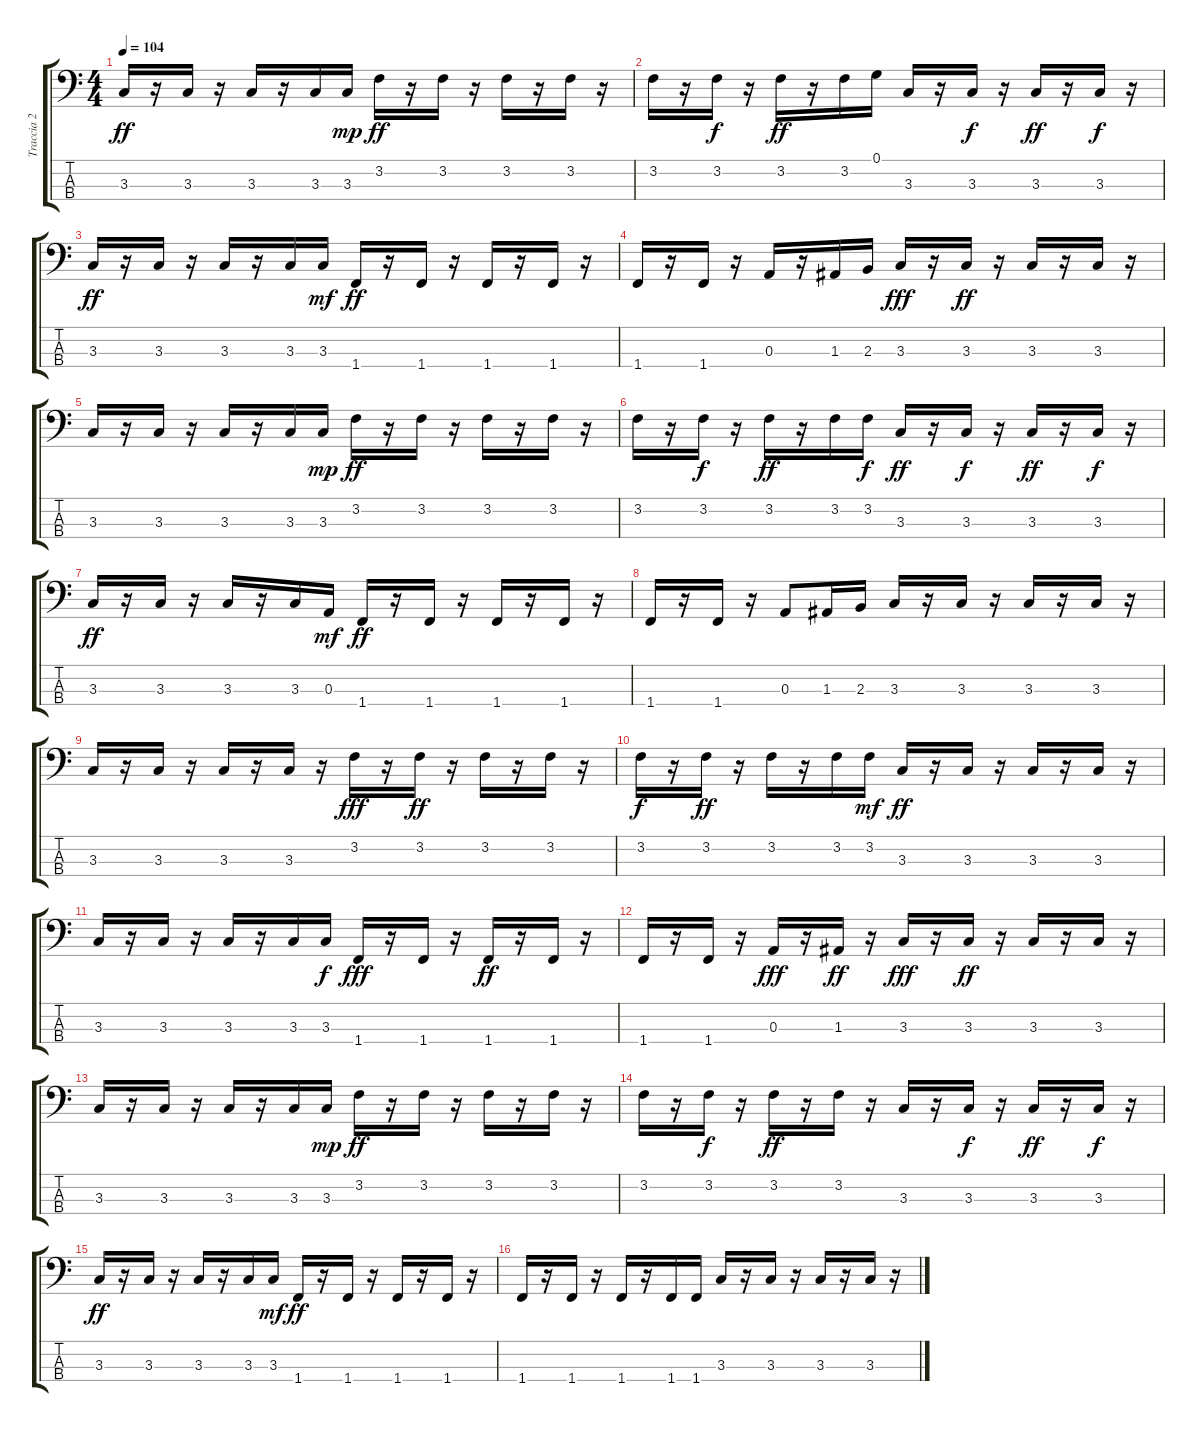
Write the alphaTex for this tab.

\track ("Traccia 2" "Traccia 2") {instrument electricbassfinger}
\staff {score tabs}
\tuning (G2 D2 A1 E1) {hide}
\ts (4 4)
\tempo 104
\clef f4
\ks c
3.3.16{dy ff} r.16 3.3.16 r.16 3.3.16 r.16 3.3.16 3.3.16{dy mp} 3.2.16{dy ff} r.16 3.2.16 r.16 3.2.16 r.16 3.2.16 r.16 |
3.2.16 r.16 3.2.16{dy f} r.16 3.2.16{dy ff} r.16 3.2.16 0.1.16 3.3.16 r.16 3.3.16{dy f} r.16 3.3.16{dy ff} r.16 3.3.16{dy f} r.16 |
3.3.16{dy ff} r.16 3.3.16 r.16 3.3.16 r.16 3.3.16 3.3.16{dy mf} 1.4.16{dy ff} r.16 1.4.16 r.16 1.4.16 r.16 1.4.16 r.16 |
1.4.16 r.16 1.4.16 r.16 0.3.16 r.16 1.3.16 2.3.16 3.3.16{dy fff} r.16 3.3.16{dy ff} r.16 3.3.16 r.16 3.3.16 r.16 |
3.3.16 r.16 3.3.16 r.16 3.3.16 r.16 3.3.16 3.3.16{dy mp} 3.2.16{dy ff} r.16 3.2.16 r.16 3.2.16 r.16 3.2.16 r.16 |
3.2.16 r.16 3.2.16{dy f} r.16 3.2.16{dy ff} r.16 3.2.16 3.2.16{dy f} 3.3.16{dy ff} r.16 3.3.16{dy f} r.16 3.3.16{dy ff} r.16 3.3.16{dy f} r.16 |
3.3.16{dy ff} r.16 3.3.16 r.16 3.3.16 r.16 3.3.16 0.3.16{dy mf} 1.4.16{dy ff} r.16 1.4.16 r.16 1.4.16 r.16 1.4.16 r.16 |
1.4.16 r.16 1.4.16 r.16 0.3.8 1.3.16 2.3.16 3.3.16 r.16 3.3.16 r.16 3.3.16 r.16 3.3.16 r.16 |
3.3.16 r.16 3.3.16 r.16 3.3.16 r.16 3.3.16 r.16 3.2.16{dy fff} r.16 3.2.16{dy ff} r.16 3.2.16 r.16 3.2.16 r.16 |
3.2.16{dy f} r.16 3.2.16{dy ff} r.16 3.2.16 r.16 3.2.16 3.2.16{dy mf} 3.3.16{dy ff} r.16 3.3.16 r.16 3.3.16 r.16 3.3.16 r.16 |
3.3.16 r.16 3.3.16 r.16 3.3.16 r.16 3.3.16 3.3.16{dy f} 1.4.16{dy fff} r.16 1.4.16 r.16 1.4.16{dy ff} r.16 1.4.16 r.16 |
1.4.16 r.16 1.4.16 r.16 0.3.16{dy fff} r.16 1.3.16{dy ff} r.16 3.3.16{dy fff} r.16 3.3.16{dy ff} r.16 3.3.16 r.16 3.3.16 r.16 |
3.3.16 r.16 3.3.16 r.16 3.3.16 r.16 3.3.16 3.3.16{dy mp} 3.2.16{dy ff} r.16 3.2.16 r.16 3.2.16 r.16 3.2.16 r.16 |
3.2.16 r.16 3.2.16{dy f} r.16 3.2.16{dy ff} r.16 3.2.16 r.16 3.3.16 r.16 3.3.16{dy f} r.16 3.3.16{dy ff} r.16 3.3.16{dy f} r.16 |
3.3.16{dy ff} r.16 3.3.16 r.16 3.3.16 r.16 3.3.16 3.3.16{dy mf} 1.4.16{dy ff} r.16 1.4.16 r.16 1.4.16 r.16 1.4.16 r.16 |
1.4.16 r.16 1.4.16 r.16 1.4.16 r.16 1.4.16 1.4.16 3.3.16 r.16 3.3.16 r.16 3.3.16 r.16 3.3.16 r.16
